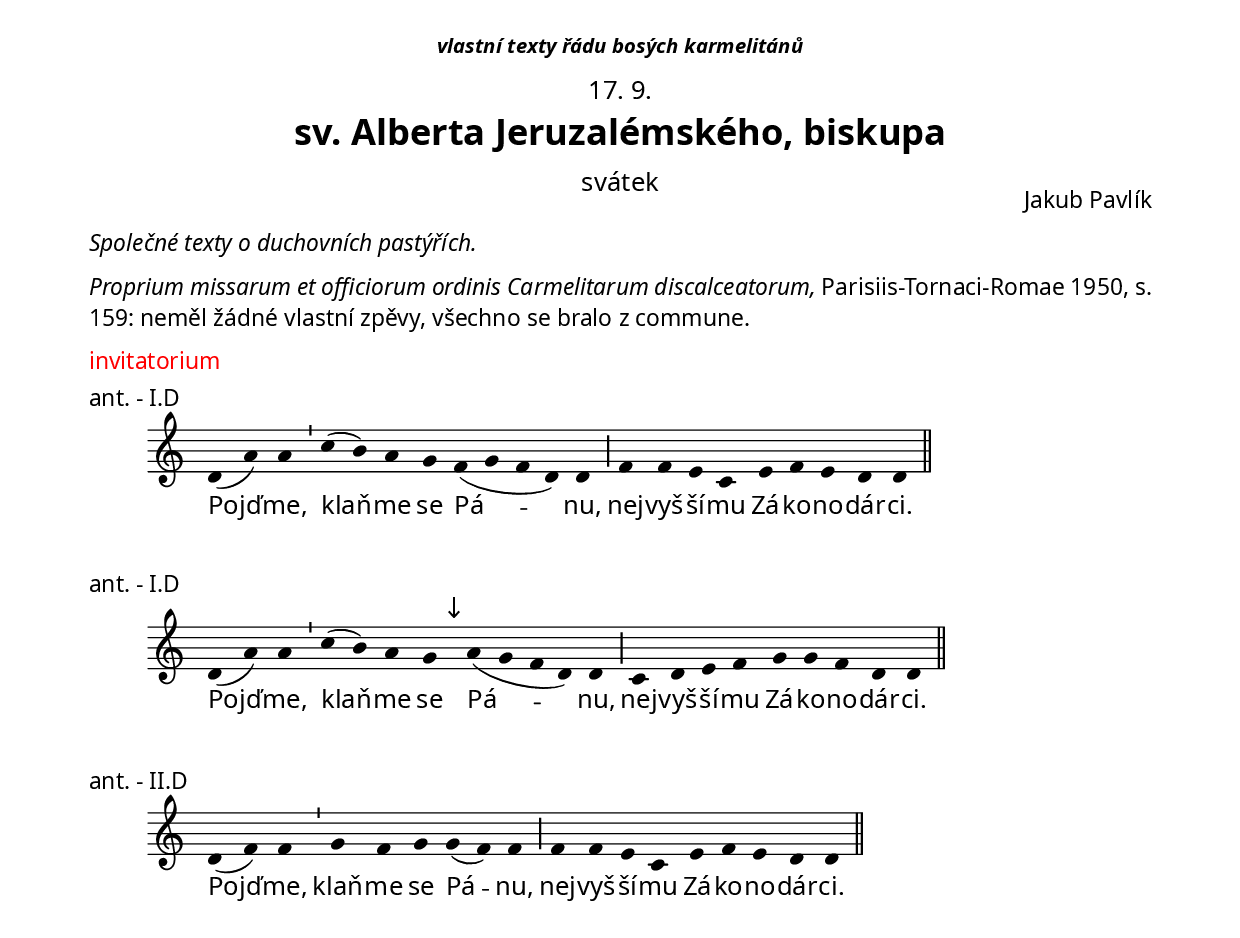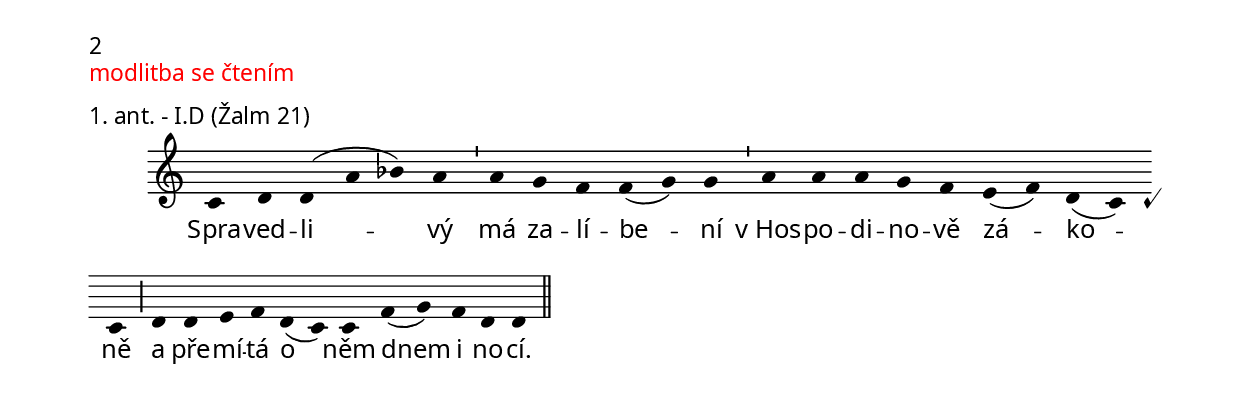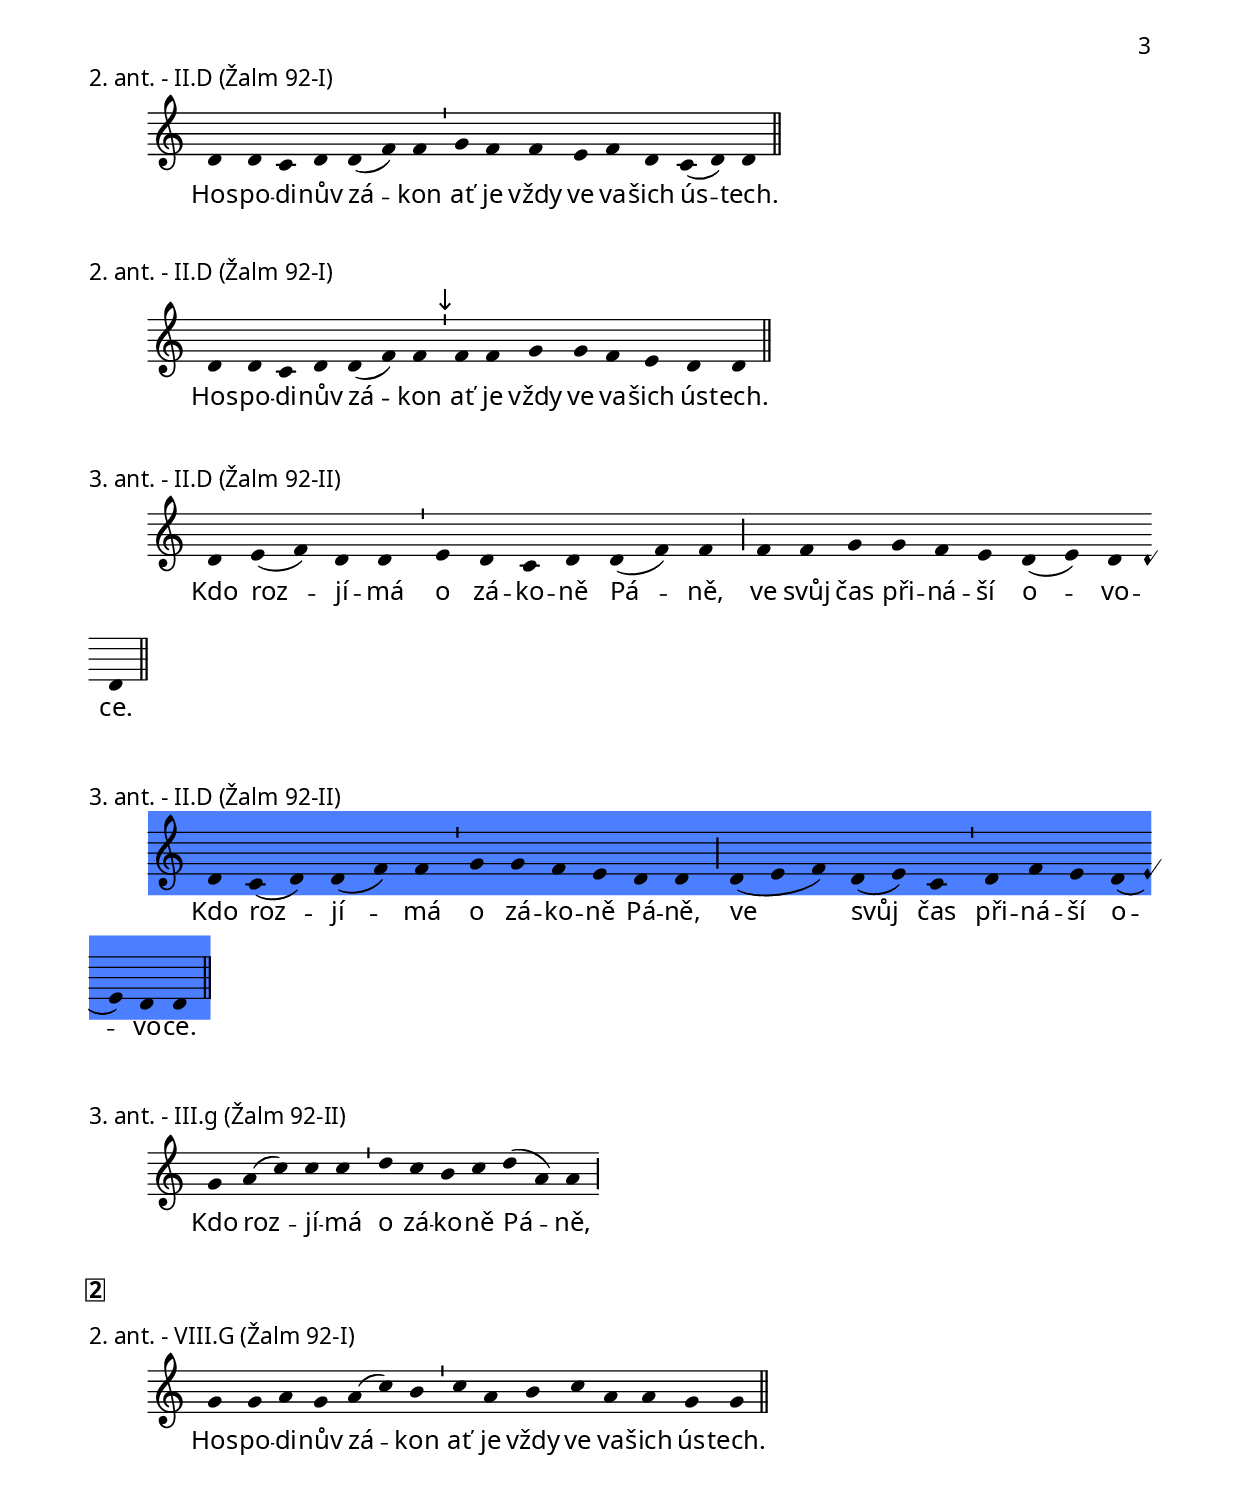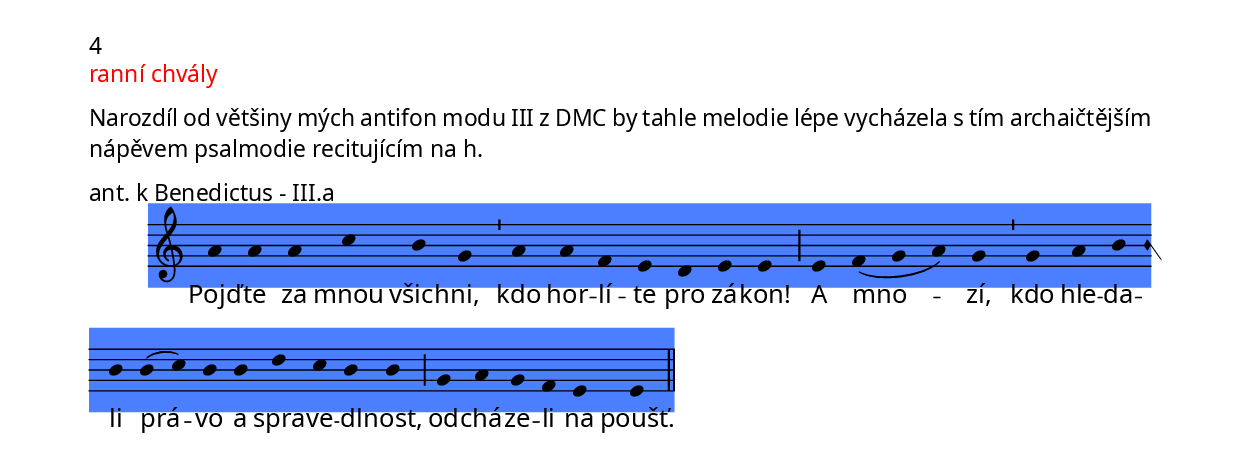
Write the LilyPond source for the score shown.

\version "2.19.80"

\include "../../spolecne.ly"
\include "../../../spolecne/reholni.ly"
\include "../../../dilyresponsorii.ly"
\version "2.12.0"

textyOCD = "vlastní texty řádu bosých karmelitánů"


\header {
  title = \markup\titleSvatek
            "sv. Alberta Jeruzalémského, biskupa"
            svátek
            "17. 9."
            \textyOCD
  composer = "Jakub Pavlík"
}

\markup\communia #'(#:pastyr)

\markup\justify{
  \with-url "https://media.musicasacra.com/pdf/carmelite/Proprium_Carmelitarum.pdf" {
    \italic{Proprium missarum et officiorum ordinis Carmelitarum discalceatorum,}
    Parisiis-Tornaci-Romae 1950,
  }
  s. 159:
  neměl žádné vlastní zpěvy, všechno se bralo z commune.
}

\markup {\nadpisHodinka {"invitatorium"}}

\score {
  \relative c' {
    \choralniRezim
    d4( a') a \barMin
    c( b) a g f( g f d) d \barMaior
    f f e c e f e d d \barFinalis
  }
  \addlyrics {
    Pojď -- me, klaň -- me se Pá -- nu,
    nej -- vyš -- ší -- mu Zá -- ko -- no -- dár -- ci.
  }
  \header {
    quid = "ant."
    modus = "I"
    differentia = "D"
    psalmus = ""
    id = "invit"
    piece = \markup {\sestavTitulekBezZalmu}
  }
}

\score {
  \relative c' {
    \choralniRezim
    d4( a') a \barMin
    c( b) a g \mark\sipka a( g f d) d \barMaior
    c d e f g g f d d \barFinalis
  }
  \addlyrics {
    Pojď -- me, klaň -- me se Pá -- nu,
    nej -- vyš -- ší -- mu Zá -- ko -- no -- dár -- ci.
  }
  \header {
    quid = "ant."
    modus = "I"
    differentia = "D"
    psalmus = ""
    id = "invit"
    piece = \markup {\sestavTitulekBezZalmu}
  }
}

\score {
  \relative c' {
    \choralniRezim
    d4( f) f \barMin g f g g( f) f \barMaior
    f f e c e f e d d \barFinalis
  }
  \addlyrics {
    Pojď -- me, klaň -- me se Pá -- nu,
    nej -- vyš -- ší -- mu Zá -- ko -- no -- dár -- ci.
  }
  \header {
    quid = "ant."
    modus = "II"
    differentia = "D"
    psalmus = ""
    id = "invit"
    piece = \markup {\sestavTitulekBezZalmu}
  }
}

\pageBreak

\markup {\nadpisHodinka {"modlitba se čtením"}}

\score {
  \relative c' {
    \choralniRezim
    c4 d d( a' bes) a \barMin
    a g f f( g) g \barMin
    a a a g f e( f) d( c) c \barMaior
    d d e f d( c) c f( g) f d d \barFinalis
  }
  \addlyrics {
    Spra -- ved -- li -- vý
    má za -- lí -- be -- ní
    v_Hos -- po -- di -- no -- vě zá -- ko -- ně
    a pře -- mí -- tá o něm dnem i no -- cí.
  }
  \header {
    quid = "1. ant."
    modus = "I"
    differentia = "D"
    psalmus = "Žalm 21"
    id = "mc-a1"
    piece = \markup {\sestavTitulek}
  }
}

\pageBreak

\score {
  \relative c' {
    \choralniRezim
    d4 d c d d( f) f \barMin
    g f f e f d c( d) d \barFinalis
  }
  \addlyrics {
    Hos -- po -- di -- nův zá -- kon
    ať je vždy ve va -- šich ús -- tech.
  }
  \header {
    quid = "2. ant."
    modus = "II"
    differentia = "D"
    psalmus = "Žalm 92-I"
    id = "mc-a2"
    piece = \markup {\sestavTitulek}
  }
}

\score {
  \relative c' {
    \choralniRezim
    d4 d c d d( f) f \barMin
    \mark\sipka f f g g f e d d \barFinalis
  }
  \addlyrics {
    Hos -- po -- di -- nův zá -- kon
    ať je vždy ve va -- šich ús -- tech.
  }
  \header {
    quid = "2. ant."
    modus = "II"
    differentia = "D"
    psalmus = "Žalm 92-I"
    id = "mc-a2"
    piece = \markup {\sestavTitulek}
  }
}

\score {
  \relative c' {
    \choralniRezim
    d4 e( f) d d \barMin e d c d d( f) f \barMaior
    f f g g f e d( e) d d \barFinalis
  }
  \addlyrics {
    Kdo roz -- jí -- má o zá -- ko -- ně Pá -- ně,
    ve svůj čas při -- ná -- ší o -- vo -- ce.
  }
  \header {
    quid = "3. ant."
    modus = "II"
    differentia = "D"
    psalmus = "Žalm 92-II"
    id = "mc-a3"
    piece = \markup {\sestavTitulek}
  }
}

\score {
  \relative c' {
    \zvyraznovacModry
    \choralniRezim
    d4 c( d) d( f) f \barMin g g f e d d \barMaior
    d( e f) d( e) c \barMin d f e d( e) d d \barFinalis
  }
  \addlyrics {
    Kdo roz -- jí -- má o zá -- ko -- ně Pá -- ně,
    ve svůj čas při -- ná -- ší o -- vo -- ce.
  }
  \header {
    quid = "3. ant."
    modus = "II"
    differentia = "D"
    psalmus = "Žalm 92-II"
    id = "mc-a3"
    piece = \markup {\sestavTitulek}
  }
}

\score {
  \relative c'' {
    \choralniRezim
    g4 a( c) c c \barMin d c b c d( a) a \barMaior
  }
  \addlyrics {
    Kdo roz -- jí -- má o zá -- ko -- ně Pá -- ně,
    ve svůj čas při -- ná -- ší o -- vo -- ce.
  }
  \header {
    quid = "3. ant."
    modus = "III"
    differentia = "g"
    psalmus = "Žalm 92-II"
    id = "mc-a3"
    piece = \markup {\sestavTitulek}
  }
}

\markup\nadpisSkupiny 2

\score {
  \relative c'' {
    \choralniRezim
    g4 g a g a( c) b \barMin
    c a b c a a g g \barFinalis
  }
  \addlyrics {
    Hos -- po -- di -- nův zá -- kon
    ať je vždy ve va -- šich ús -- tech.
  }
  \header {
    quid = "2. ant."
    modus = "VIII"
    differentia = "G"
    psalmus = "Žalm 92-I"
    id = "mc-a2"
    piece = \markup {\sestavTitulek}
  }
}

\pageBreak

\markup {\nadpisHodinka {"ranní chvály"}}

\markup\justify{
  Narozdíl od většiny mých antifon modu III z DMC
  by tahle melodie lépe vycházela s tím archaičtějším nápěvem psalmodie
  recitujícím na h.
}
\score {
  \relative c'' {
    \zvyraznovacModry
    \choralniRezim
    a4 a a c b g \barMin
    a a f e d e e \barMaior
    e f( g a) g \barMin
    g a b b b( c) b b d c b b \barMaior
    g a g f e e \barFinalis
  }
  \addlyrics {
    Pojď -- te za mnou všich -- ni,
    kdo hor -- lí -- te pro zá -- kon!
    A mno -- zí,
    kdo hle -- da -- li prá -- vo a spra -- ve -- dl -- nost,
    od -- chá -- ze -- li na poušť.
  }
  \header {
    quid = "ant. k Benedictus"
    modus = "III"
    differentia = "a"
    psalmus = ""
    id = "rch-aben"
    piece = \markup {\sestavTitulekBezZalmu}
  }
}

\pageBreak

\markup {\nadpisHodinka {"nešpory"}}

\score {
  \relative c' {
    \choralniRezim

  }
  \addlyrics {
    Dej mi poznat cestu, kterou mám kráčet, neboť k tobě pozvedám svou duši.
  }
  \header {
    quid = "1. ant."
    modus = ""
    differentia = ""
    psalmus = "Žalm 15"
    id = "ne-a1"
    piece = \markup {\sestavTitulek}
  }
}

\score {
  \relative c' {
    \choralniRezim

  }
  \addlyrics {
    Synu, zachovávej má přikázání a můj zákon střež jako zřítelnici oka.
  }
  \header {
    quid = "2. ant."
    modus = ""
    differentia = ""
    psalmus = "Žalm 112"
    id = "ne-a2"
    piece = \markup {\sestavTitulek}
  }
}

\score {
  \relative c' {
    \choralniRezim

  }
  \addlyrics {
    Pán je spravedlivý ve všem, milostivý ve všech svých skutcích.
  }
  \header {
    quid = "3. ant."
    modus = ""
    differentia = ""
    psalmus = "Zj 15"
    id = "ne-a3"
    piece = \markup {\sestavTitulek}
  }
}

\score {
  \relative c' {
    \choralniRezim

  }
  \addlyrics {
    Kristova nauka ať je u vás ve své plné síle; z celého srdce s vděčností zpívejte Bohu.
  }
  \header {
    quid = "ant. k Magnificat"
    modus = ""
    differentia = ""
    psalmus = ""
    id = "ne-amag"
    piece = \markup {\sestavTitulekBezZalmu}
  }
}
